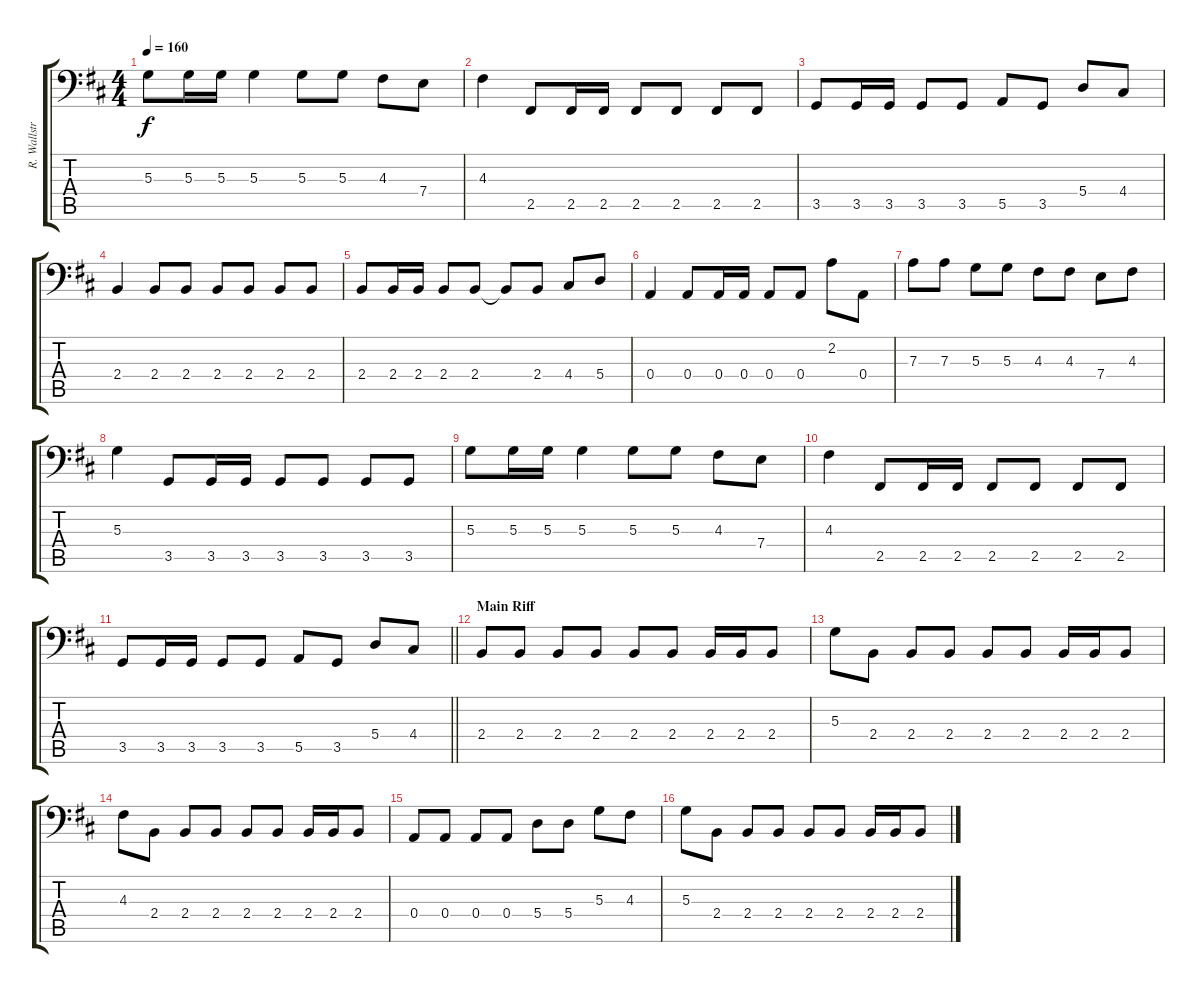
\track ("R. Wallström (Bass)" "R. Wallstr") {instrument electricbassfinger}
\staff {score tabs}
\tuning (C3 G2 D2 A1 E1 B0) {hide}
\ts (4 4)
\tempo 160
\clef f4
\ks bminor
5.3.8{dy f} 5.3.16 5.3.16 5.3.4 5.3.8 5.3.8 4.3.8 7.4.8 |
4.3.4 2.5.8 2.5.16 2.5.16 2.5.8 2.5.8 2.5.8 2.5.8 |
3.5.8 3.5.16 3.5.16 3.5.8 3.5.8 5.5.8 3.5.8 5.4.8 4.4.8 |
2.4.4 2.4.8 2.4.8 2.4.8 2.4.8 2.4.8 2.4.8 |
2.4.8 2.4.16 2.4.16 2.4.8 2.4.8 2.4{t}.8 2.4.8 4.4.8 5.4.8 |
0.4.4 0.4.8 0.4.16 0.4.16 0.4.8 0.4.8 2.2.8 0.4.8 |
7.3.8 7.3.8 5.3.8 5.3.8 4.3.8 4.3.8 7.4.8 4.3.8 |
5.3.4 3.5.8 3.5.16 3.5.16 3.5.8 3.5.8 3.5.8 3.5.8 |
5.3.8 5.3.16 5.3.16 5.3.4 5.3.8 5.3.8 4.3.8 7.4.8 |
4.3.4 2.5.8 2.5.16 2.5.16 2.5.8 2.5.8 2.5.8 2.5.8 |
\barLineRight lightlight
3.5.8 3.5.16 3.5.16 3.5.8 3.5.8 5.5.8 3.5.8 5.4.8 4.4.8 |
\section ("" "Main Riff")
2.4.8 2.4.8 2.4.8 2.4.8 2.4.8 2.4.8 2.4.16 2.4.16 2.4.8 |
5.3.8 2.4.8 2.4.8 2.4.8 2.4.8 2.4.8 2.4.16 2.4.16 2.4.8 |
4.3.8 2.4.8 2.4.8 2.4.8 2.4.8 2.4.8 2.4.16 2.4.16 2.4.8 |
0.4.8 0.4.8 0.4.8 0.4.8 5.4.8 5.4.8 5.3.8 4.3.8 |
5.3.8 2.4.8 2.4.8 2.4.8 2.4.8 2.4.8 2.4.16 2.4.16 2.4.8
